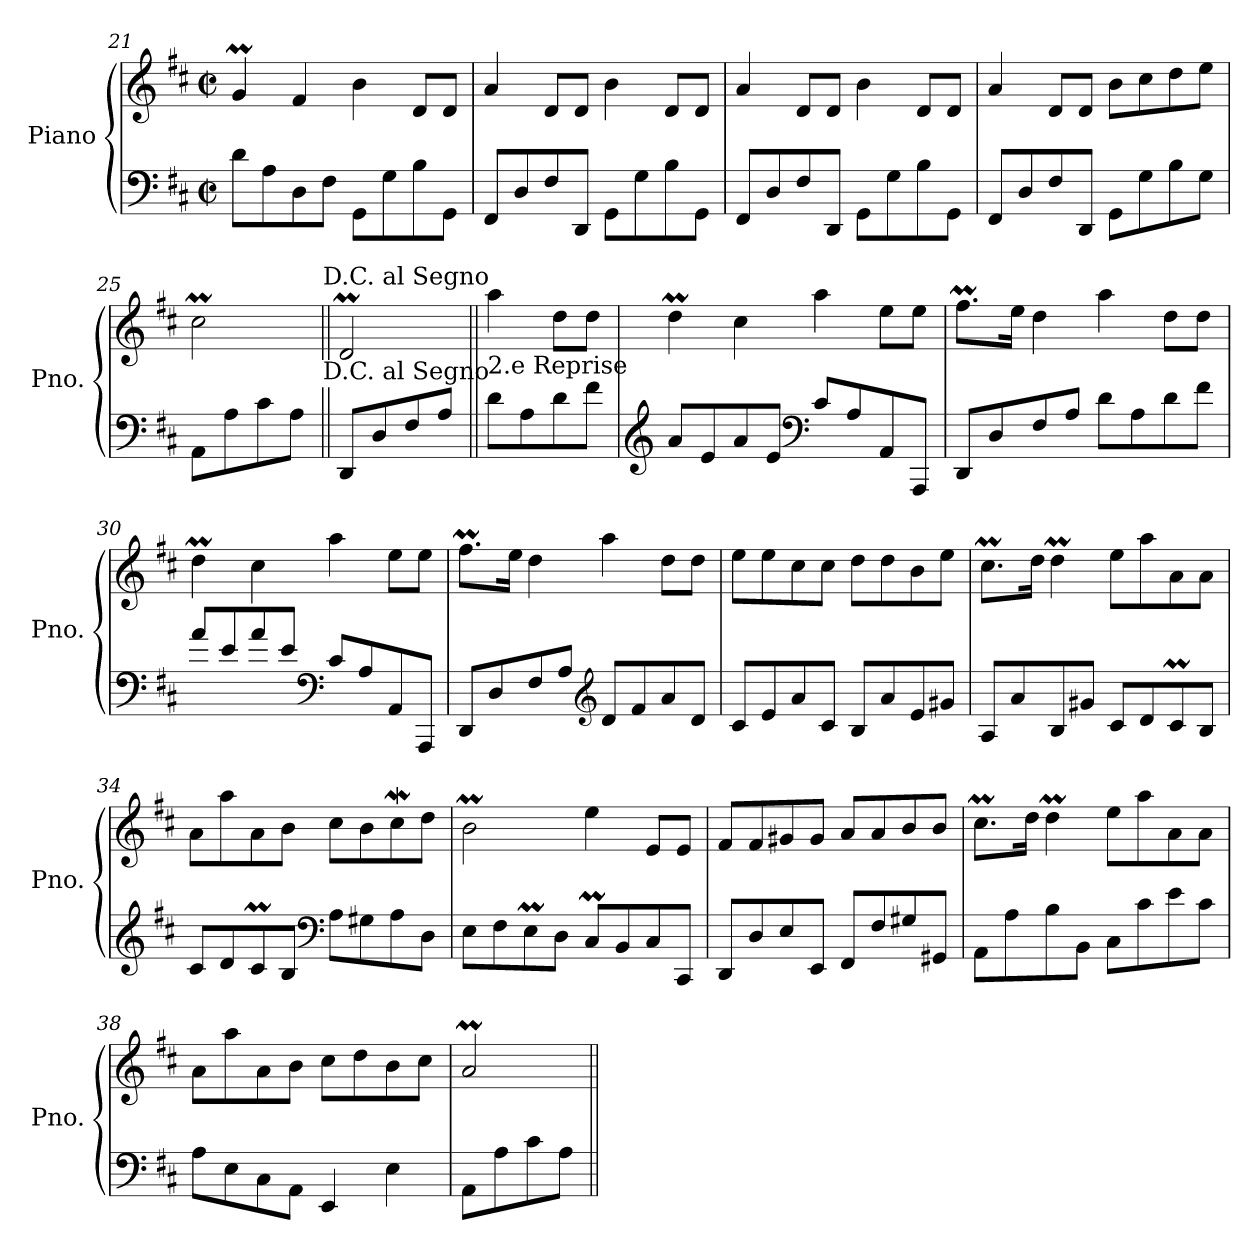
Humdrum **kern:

**kern	**kern
*part1	*part1
*staff2	*staff1
*I"Piano	*
*I'Pno.	*
*clefF4	*clefG2
*k[f#c#]	*k[f#c#]
*M2/2	*M2/2
*met(c|)	*met(c|)
=21	=21
8d\L	4gM/
8A\	.
8D\	4f#/
8F#\J	.
8GG\L	4b\
8G\	.
8B\	8d/L
8GG\J	8d/J
!!LO:LB:g=z
=22	=22
8FF#/L	4a/
8D/	.
8F#/	8d/L
8DD/J	8d/J
8GG\L	4b\
8G\	.
8B\	8d/L
8GG\J	8d/J
=23	=23
8FF#/L	4a/
8D/	.
8F#/	8d/L
8DD/J	8d/J
8GG\L	4b\
8G\	.
8B\	8d/L
8GG\J	8d/J
=24	=24
8FF#/L	4a/
8D/	.
8F#/	8d/L
8DD/J	8d/J
8GG\L	8b\L
8G\	8cc#\
8B\	8dd\
8G\J	8ee\J
=25	=25
8AA\L	2cc#m\
8A\	.
8c#\	.
8A\J	.
!	!LO:TX:a:t=D.C. al Segno
!LO:TX:a:t=D.C. al Segno	!
!!LO:LB:g=z
=26||	=26||
8DD/L	2dM/
8D/	.
8F#/	.
8A/J	.
=27||	=27||
!LO:TX:a:t=2.e Reprise	!
8d\L	4aa\
8A\	.
8d\	8dd\L
8f#\J	8dd\J
=28	=28
*clefG2	*
8a/L	4ddM\
8e/	.
8a/	4cc#\
8e/J	.
*clefF4	*
8c#/L	4aa\
8A/	.
8AA/	8ee\L
8AAA/J	8ee\J
=29	=29
8DD/L	8.ff#m\L
8D/	.
.	16ee\Jk
8F#/	4dd\
8A/J	.
8d\L	4aa\
8A\	.
8d\	8dd\L
8f#\J	8dd\J
=30	=30
8a/L	4ddM\
8e/	.
8a/	4cc#\
8e/J	.
*clefF4	*
8c#/L	4aa\
8A/	.
8AA/	8ee\L
8AAA/J	8ee\J
!!LO:LB:g=z
=31	=31
8DD/L	8.ff#m\L
8D/	.
.	16ee\Jk
8F#/	4dd\
8A/J	.
*clefG2	*
8d/L	4aa\
8f#/	.
8a/	8dd\L
8d/J	8dd\J
=32	=32
8c#/L	8ee\L
8e/	8ee\
8a/	8cc#\
8c#/J	8cc#\J
8B/L	8dd\L
8a/	8dd\
8e/	8b\
8g#X/J	8ee\J
=33	=33
8A/L	8.cc#m\L
8a/	.
.	16dd\Jk
8B/	4ddM\
8g#X/J	.
8c#/L	8ee\L
8d/	8aa\
8c#m/	8a\
8B/J	8a\J
=34	=34
8c#/L	8a\L
8d/	8aa\
8c#m/	8a\
8B/J	8b\J
*clefF4	*
8A\L	8cc#\L
8G#X\	8b\
8A\	8cc#W\
8D\J	8dd\J
!!LO:LB:g=z
=35	=35
8E\L	2bM\
8F#\	.
8EM\	.
8D\J	.
8C#m/L	4ee\
8BB/	.
8C#/	8e/L
8CC#/J	8e/J
=36	=36
8DD/L	8f#/L
8D/	8f#/
8E/	8g#X/
8EE/J	8g#/J
8FF#/L	8a/L
8F#/	8a/
8G#X/	8b/
8GG#X/J	8b/J
=37	=37
8AA\L	8.cc#m\L
8A\	.
.	16dd\Jk
8B\	4ddM\
8BB\J	.
8C#\L	8ee\L
8c#\	8aa\
8e\	8a\
8c#\J	8a\J
=38	=38
8A\L	8a\L
8E\	8aa\
8C#\	8a\
8AA\J	8b\J
4EE/	8cc#\L
.	8dd\
4E\	8b\
.	8cc#\J
=39	=39
8AA\L	2aM/
8A\	.
8c#\	.
8A\J	.
=||	=||
*-	*-
